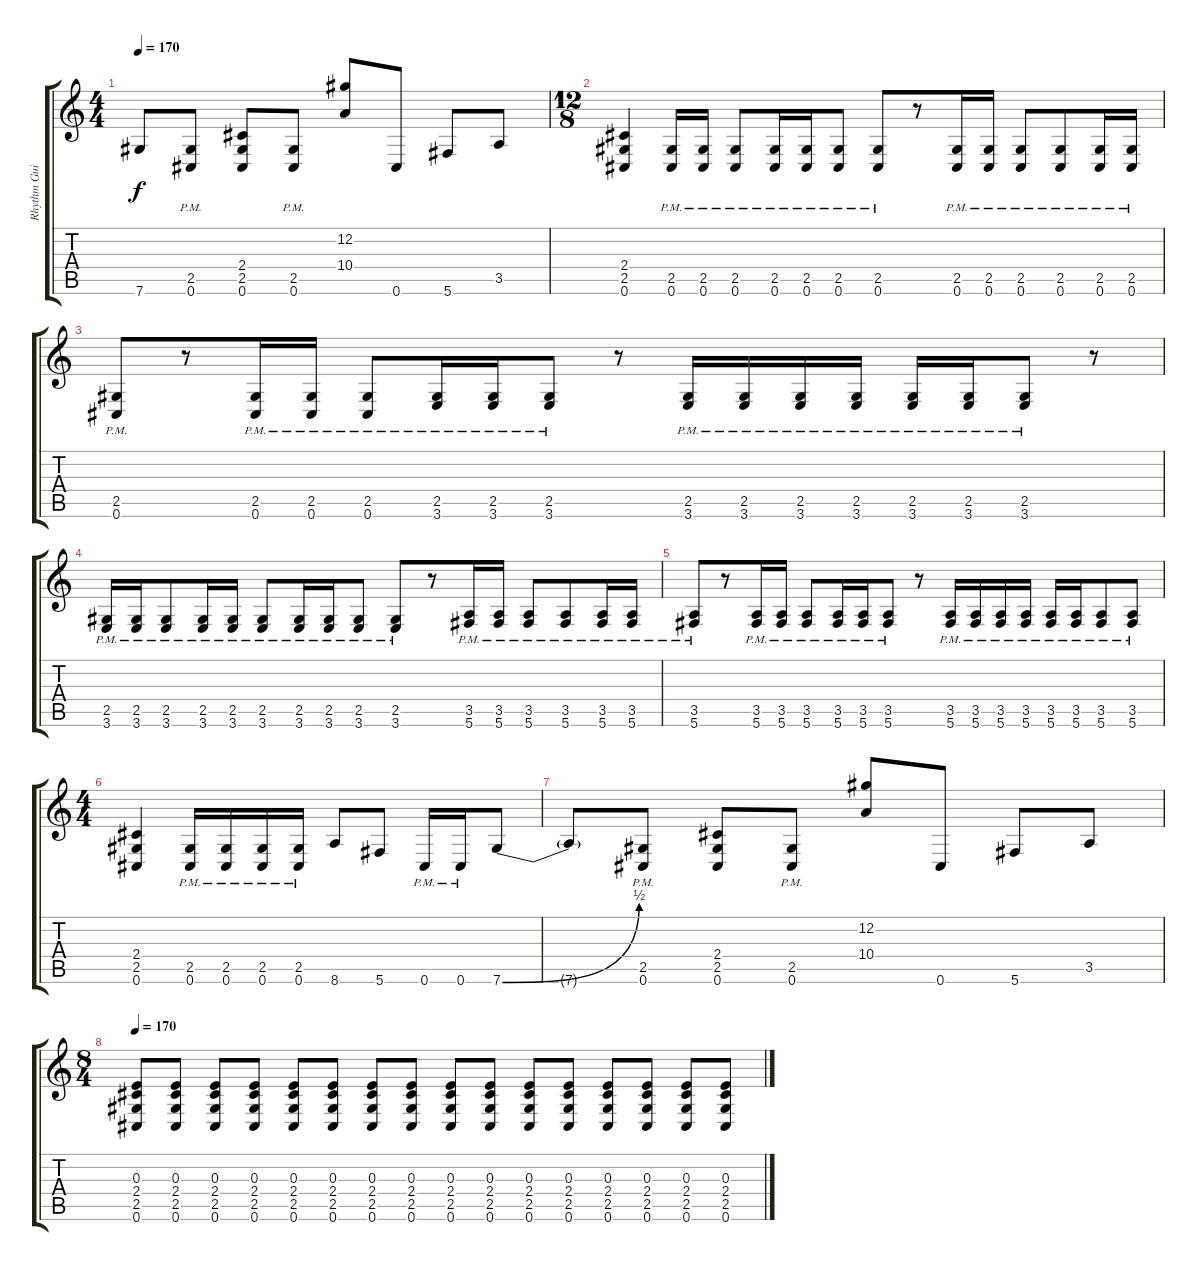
\track ("Rhythm Guitar 1" "Rhythm Gui") {instrument distortionguitar}
\staff {score tabs}
\tuning (Db4 Ab3 E3 B2 Gb2 Db2) {hide}
\ts (4 4)
\tempo 170
\clef g2
\ks c
7.6{t}.8{dy f} (2.5{pm} 0.6{pm}).8 (2.4 2.5 0.6).8 (2.5{pm} 0.6{pm}).8 (12.2 10.4).8 0.6.8 5.6.8 3.5.8 |
\ts (12 8)
(2.4 2.5 0.6).4 (2.5{pm} 0.6{pm}).16 (2.5{pm} 0.6{pm}).16 (2.5{pm} 0.6{pm}).8 (2.5{pm} 0.6{pm}).16 (2.5{pm} 0.6{pm}).16 (2.5{pm} 0.6{pm}).8 (2.5{pm} 0.6{pm}).8 r.8 (2.5{pm} 0.6{pm}).16 (2.5{pm} 0.6{pm}).16 (2.5{pm} 0.6{pm}).8 (2.5{pm} 0.6{pm}).8 (2.5{pm} 0.6{pm}).16 (2.5{pm} 0.6{pm}).16 |
(2.5{pm} 0.6{pm}).8 r.8 (2.5{pm} 0.6{pm}).16 (2.5{pm} 0.6{pm}).16 (2.5{pm} 0.6{pm}).8 (2.5{pm} 3.6{pm}).16 (2.5{pm} 3.6{pm}).16 (2.5{pm} 3.6{pm}).8 r.8 (2.5{pm} 3.6{pm}).16 (2.5{pm} 3.6{pm}).16 (2.5{pm} 3.6{pm}).16 (2.5{pm} 3.6{pm}).16 (2.5{pm} 3.6{pm}).16 (2.5{pm} 3.6{pm}).16 (2.5{pm} 3.6{pm}).8 r.8 |
(2.5{pm} 3.6{pm}).16 (2.5{pm} 3.6{pm}).16 (2.5{pm} 3.6{pm}).8 (2.5{pm} 3.6{pm}).16 (2.5{pm} 3.6{pm}).16 (2.5{pm} 3.6{pm}).8 (2.5{pm} 3.6{pm}).16 (2.5{pm} 3.6{pm}).16 (2.5{pm} 3.6{pm}).8 (2.5{pm} 3.6{pm}).8 r.8 (3.5{pm} 5.6{pm}).16 (3.5{pm} 5.6{pm}).16 (3.5{pm} 5.6{pm}).8 (3.5{pm} 5.6{pm}).8 (3.5{pm} 5.6{pm}).16 (3.5{pm} 5.6{pm}).16 |
(3.5{pm} 5.6{pm}).8 r.8 (3.5{pm} 5.6{pm}).16 (3.5{pm} 5.6{pm}).16 (3.5{pm} 5.6{pm}).8 (3.5{pm} 5.6{pm}).16 (3.5{pm} 5.6{pm}).16 (3.5{pm} 5.6{pm}).8 r.8 (3.5{pm} 5.6{pm}).16 (3.5{pm} 5.6{pm}).16 (3.5{pm} 5.6{pm}).16 (3.5{pm} 5.6{pm}).16 (3.5{pm} 5.6{pm}).16 (3.5{pm} 5.6{pm}).16 (3.5{pm} 5.6{pm}).8 (3.5{pm} 5.6{pm}).8 |
\ts (4 4)
(2.4 2.5 0.6).4 (2.5{pm} 0.6{pm}).16 (2.5{pm} 0.6{pm}).16 (2.5{pm} 0.6{pm}).16 (2.5{pm} 0.6{pm}).16 8.6.8 5.6.8 0.6{pm}.16 0.6{pm}.16 7.6{be (bend 0 0 60 2)}.8 |
7.6{t}.8 (2.5{pm} 0.6{pm}).8 (2.4 2.5 0.6).8 (2.5{pm} 0.6{pm}).8 (12.2 10.4).8 0.6.8 5.6.8 3.5.8 |
\ts (8 4)
\tempo 170
(0.3 2.4 2.5 0.6).8 (0.3 2.4 2.5 0.6).8 (0.3 2.4 2.5 0.6).8 (0.3 2.4 2.5 0.6).8 (0.3 2.4 2.5 0.6).8 (0.3 2.4 2.5 0.6).8 (0.3 2.4 2.5 0.6).8 (0.3 2.4 2.5 0.6).8 (0.3 2.4 2.5 0.6).8 (0.3 2.4 2.5 0.6).8 (0.3 2.4 2.5 0.6).8 (0.3 2.4 2.5 0.6).8 (0.3 2.4 2.5 0.6).8 (0.3 2.4 2.5 0.6).8 (0.3 2.4 2.5 0.6).8 (0.3 2.4 2.5 0.6).8
